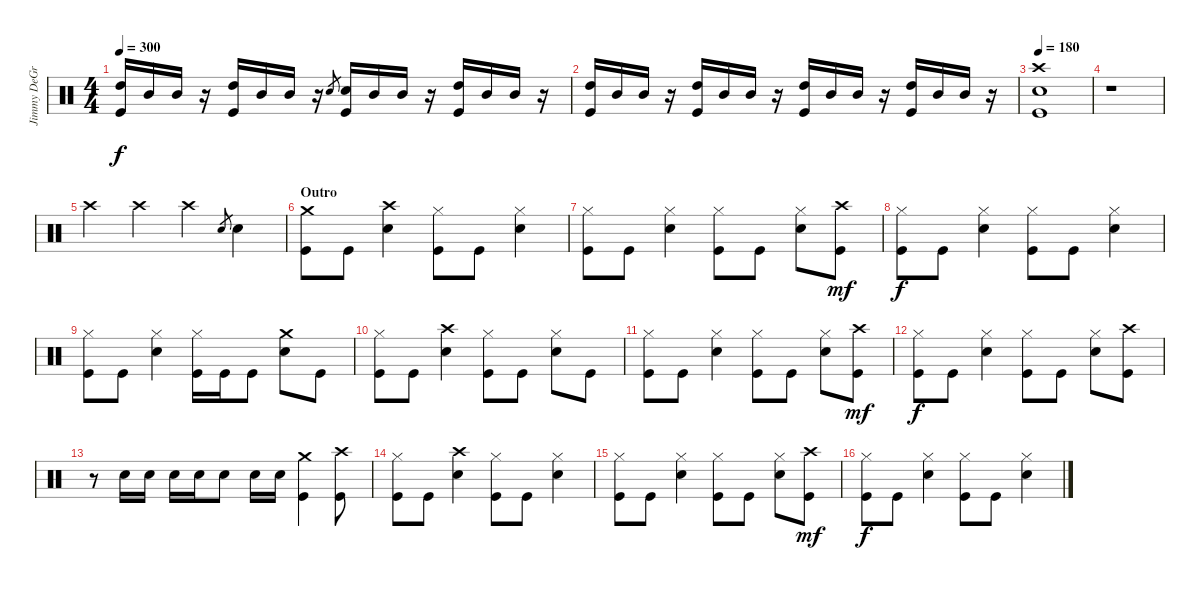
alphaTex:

\track ("Jimmy DeGrasso" "Jimmy DeGr") {instrument percussion}
\staff {score}
\articulation defaults
\ts (4 4)
\tempo 300
\clef neutral
\ks c
("High Tom (hit)" "Kick (hit)").16{dy f} "Mid Tom (hit)".16 "Mid Tom (hit)".16 r.16 ("High Tom (hit)" "Kick (hit)").16 "Mid Tom (hit)".16 "Mid Tom (hit)".16 r.16 "Snare (hit) 2".8{gr} ("Snare (hit) 2" "Kick (hit)").16 "Mid Tom (hit)".16 "Mid Tom (hit)".16 r.16 ("High Tom (hit)" "Kick (hit)").16 "Mid Tom (hit)".16 "Mid Tom (hit)".16 r.16 |
("High Tom (hit)" "Kick (hit)").16 "Mid Tom (hit)".16 "Mid Tom (hit)".16 r.16 ("High Tom (hit)" "Kick (hit)").16 "Mid Tom (hit)".16 "Mid Tom (hit)".16 r.16 ("High Tom (hit)" "Kick (hit)").16 "Mid Tom (hit)".16 "Mid Tom (hit)".16 r.16 ("High Tom (hit)" "Kick (hit)").16 "Mid Tom (hit)".16 "Mid Tom (hit)".16 r.16 |
\tempo 180
("Crash high (hit)" "Snare (hit) 2" "Kick (hit)").1 |
r.1 |
"Crash high (hit)".4 "Crash high (hit)".4 "Crash high (hit)".4 "Snare (hit) 2".8{gr} "Snare (hit) 2".4 |
\section ("" "Outro")
("Crash medium (hit)" "Kick (hit)").8 "Kick (hit)".8 ("Crash high (hit)" "Snare (hit) 2").4 ("Hi-Hat (closed)" "Kick (hit)").8 "Kick (hit)".8 ("Hi-Hat (closed)" "Snare (hit) 2").4 |
("Hi-Hat (closed)" "Kick (hit)").8 "Kick (hit)".8 ("Hi-Hat (closed)" "Snare (hit) 2").4 ("Hi-Hat (closed)" "Kick (hit)").8 "Kick (hit)".8 ("Hi-Hat (closed)" "Snare (hit) 2").8 ("Crash high (hit)" "Kick (hit)").8{dy mf} |
("Hi-Hat (closed)" "Kick (hit)").8{dy f} "Kick (hit)".8 ("Hi-Hat (closed)" "Snare (hit) 2").4 ("Hi-Hat (closed)" "Kick (hit)").8 "Kick (hit)".8 ("Hi-Hat (closed)" "Snare (hit) 2").4 |
("Hi-Hat (closed)" "Kick (hit)").8 "Kick (hit)".8 ("Hi-Hat (closed)" "Snare (hit) 2").4 ("Hi-Hat (closed)" "Kick (hit)").16 "Kick (hit)".16 "Kick (hit)".8 ("Crash medium (hit)" "Snare (hit) 2").8 "Kick (hit)".8 |
("Hi-Hat (closed)" "Kick (hit)").8 "Kick (hit)".8 ("Crash high (hit)" "Snare (hit) 2").4 ("Hi-Hat (closed)" "Kick (hit)").8 "Kick (hit)".8 ("Hi-Hat (closed)" "Snare (hit) 2").8 "Kick (hit)".8 |
("Hi-Hat (closed)" "Kick (hit)").8 "Kick (hit)".8 ("Hi-Hat (closed)" "Snare (hit) 2").4 ("Hi-Hat (closed)" "Kick (hit)").8 "Kick (hit)".8 ("Hi-Hat (closed)" "Snare (hit) 2").8 ("Crash high (hit)" "Kick (hit)").8{dy mf} |
("Hi-Hat (closed)" "Kick (hit)").8{dy f} "Kick (hit)".8 ("Hi-Hat (closed)" "Snare (hit) 2").4 ("Hi-Hat (closed)" "Kick (hit)").8 "Kick (hit)".8 ("Hi-Hat (closed)" "Snare (hit) 2").8 ("Crash high (hit)" "Kick (hit)").8 |
r.8 "Snare (hit) 2".16 "Snare (hit) 2".16 "Snare (hit) 2".16 "Snare (hit) 2".16 "Snare (hit) 2".8 "Snare (hit) 2".16 "Snare (hit) 2".16 ("Crash medium (hit)" "Kick (hit)").4 ("Crash high (hit)" "Kick (hit)").8 |
("Hi-Hat (closed)" "Kick (hit)").8 "Kick (hit)".8 ("Crash high (hit)" "Snare (hit) 2").4 ("Hi-Hat (closed)" "Kick (hit)").8 "Kick (hit)".8 ("Hi-Hat (closed)" "Snare (hit) 2").4 |
("Hi-Hat (closed)" "Kick (hit)").8 "Kick (hit)".8 ("Hi-Hat (closed)" "Snare (hit) 2").4 ("Hi-Hat (closed)" "Kick (hit)").8 "Kick (hit)".8 ("Hi-Hat (closed)" "Snare (hit) 2").8 ("Crash high (hit)" "Kick (hit)").8{dy mf} |
("Hi-Hat (closed)" "Kick (hit)").8{dy f} "Kick (hit)".8 ("Hi-Hat (closed)" "Snare (hit) 2").4 ("Hi-Hat (closed)" "Kick (hit)").8 "Kick (hit)".8 ("Hi-Hat (closed)" "Snare (hit) 2").4
